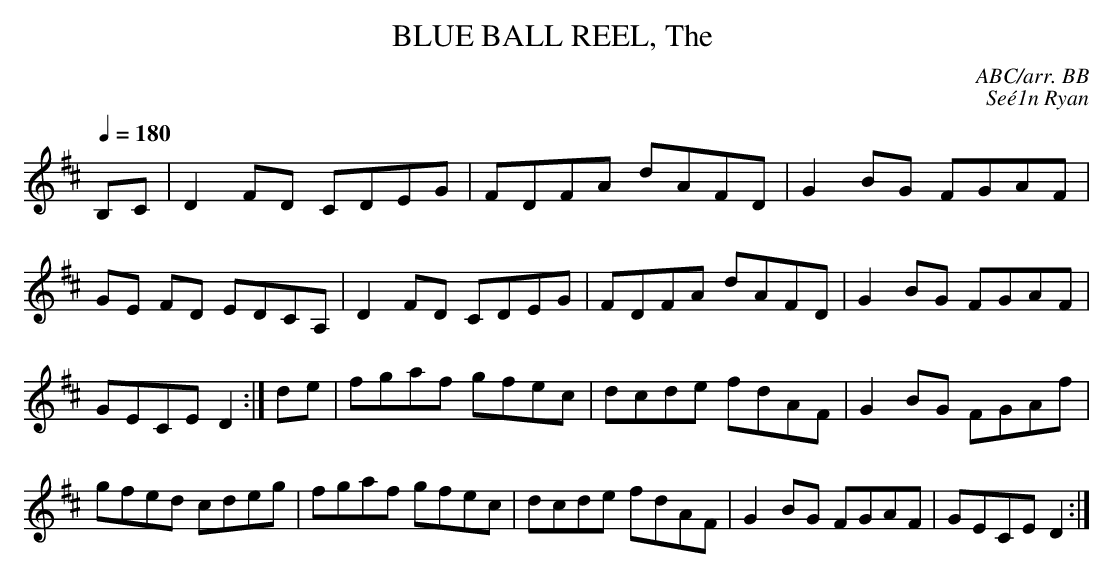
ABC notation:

X:1
T:BLUE BALL REEL, The \
C:ABC/arr. BB\
C:Se\'e1n Ryan\
Q:1/4=180\
L:1/8\
M:C\
K:D\
B,C|D2FD CDEG|FDFA dAFD|G2BG FGAF|GE FD EDCA,|\
D2FD CDEG|FDFA dAFD|G2BG FGAF|GECE D2:|\
de|fgaf gfec|dcde fdAF|G2BG FGAf|gfed cdeg|\
fgaf gfec|dcde fdAF|G2BG FGAF|GECE D2:|\
\
\
